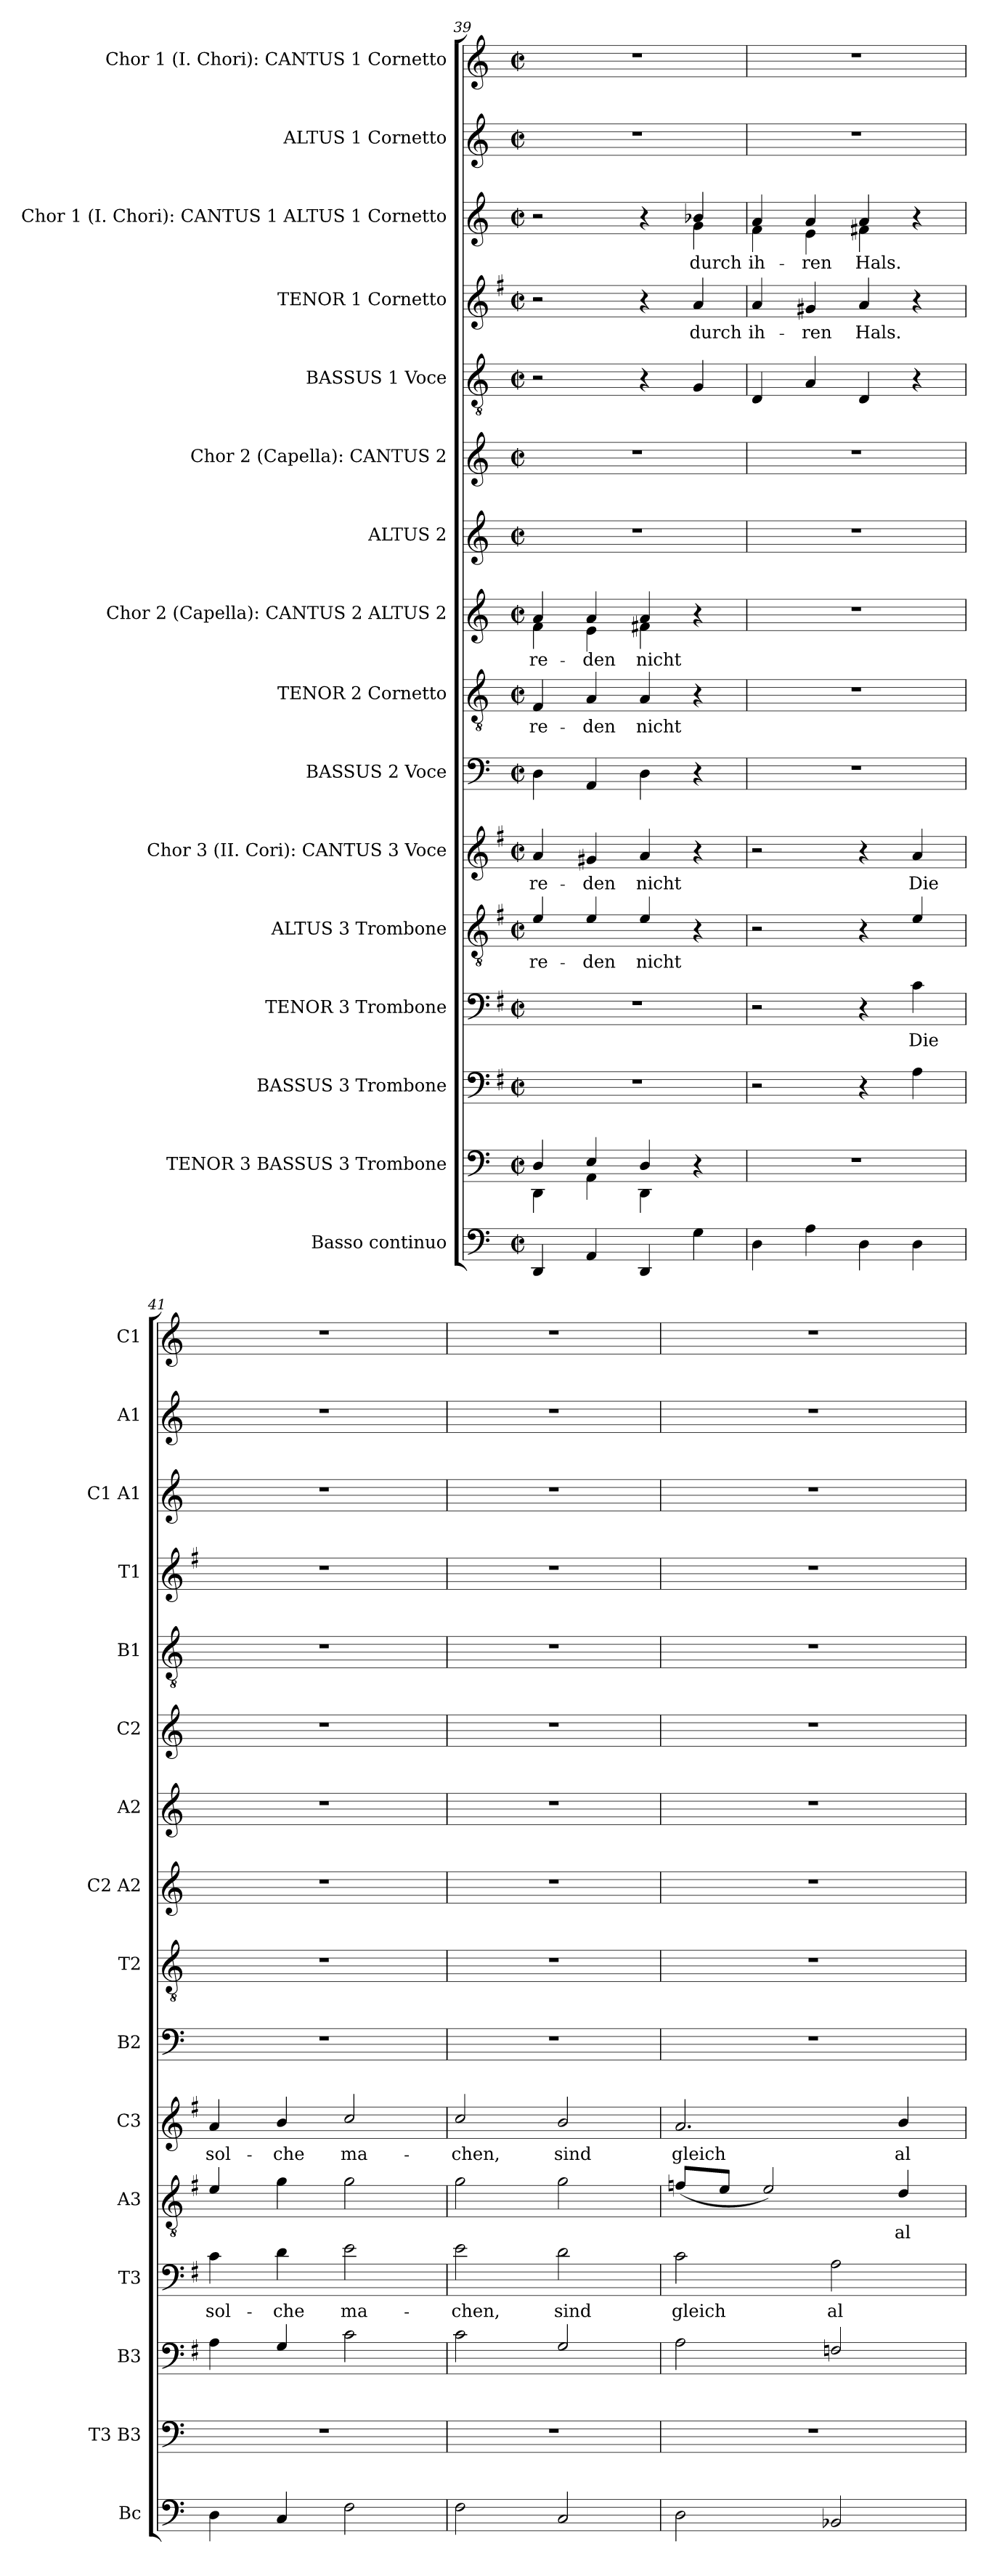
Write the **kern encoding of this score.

**kern	**kern	**kern	**kern	**text	**kern	**text	**kern	**text	**kern	**kern	**text	**kern	**text	**kern	**kern	**kern	**kern	**text	**kern	**text	**kern	**kern
*part16	*part15	*part14	*part13	*part13	*part12	*part12	*part11	*part11	*part10	*part9	*part9	*part8	*part8	*part7	*part6	*part5	*part4	*part4	*part3	*part3	*part2	*part1
*staff16	*staff15	*staff14	*staff13	*staff13	*staff12	*staff12	*staff11	*staff11	*staff10	*staff9	*staff9	*staff8	*staff8	*staff7	*staff6	*staff5	*staff4	*staff4	*staff3	*staff3	*staff2	*staff1
*I"Basso continuo	*I"TENOR 3 BASSUS 3 Trombone	*I"BASSUS 3 Trombone	*I"TENOR 3 Trombone	*	*I"ALTUS 3 Trombone	*	*I"Chor 3 (II. Cori): CANTUS 3 Voce	*	*I"BASSUS 2 Voce	*I"TENOR 2 Cornetto	*	*I"Chor 2 (Capella): CANTUS 2 ALTUS 2	*	*I"ALTUS 2	*I"Chor 2 (Capella): CANTUS 2	*I"BASSUS 1 Voce	*I"TENOR 1 Cornetto	*	*I"Chor 1 (I. Chori): CANTUS 1 ALTUS 1 Cornetto	*	*I"ALTUS 1 Cornetto	*I"Chor 1 (I. Chori): CANTUS 1 Cornetto
*I'Bc	*I'T3 B3	*I'B3	*I'T3	*	*I'A3	*	*I'C3	*	*I'B2	*I'T2	*	*I'C2 A2	*	*I'A2	*I'C2	*I'B1	*I'T1	*	*I'C1 A1	*	*I'A1	*I'C1
*clefF4	*clefF4	*clefF4	*clefF4	*	*clefGv2	*	*clefG2	*	*clefF4	*clefGv2	*	*clefG2	*	*clefG2	*clefG2	*clefGv2	*clefG2	*	*clefG2	*	*clefG2	*clefG2
*	*	*ITrd4c7	*ITrd4c7	*	*ITrd4c7	*	*ITrd4c7	*	*	*	*	*	*	*	*	*	*ITrd4c7	*	*	*	*	*
*k[]	*k[]	*k[]	*k[]	*	*k[]	*	*k[]	*	*k[]	*k[]	*	*k[]	*	*k[]	*k[]	*k[]	*k[]	*	*k[]	*	*k[]	*k[]
*M2/2	*M2/2	*M2/2	*M2/2	*	*M2/2	*	*M2/2	*	*M2/2	*M2/2	*	*M2/2	*	*M2/2	*M2/2	*M2/2	*M2/2	*	*M2/2	*	*M2/2	*M2/2
*met(c|)	*met(c|)	*met(c|)	*met(c|)	*	*met(c|)	*	*met(c|)	*	*met(c|)	*met(c|)	*	*met(c|)	*	*met(c|)	*met(c|)	*met(c|)	*met(c|)	*	*met(c|)	*	*met(c|)	*met(c|)
=39	=39	=39	=39	=39	=39	=39	=39	=39	=39	=39	=39	=39	=39	=39	=39	=39	=39	=39	=39	=39	=39	=39
*	*^	*	*	*	*	*	*	*	*	*	*	*^	*	*	*	*	*	*	*^	*	*	*
4DD/	4D/	4DD\	1r	1r	.	4A/	re-	4d/	re-	4D\	4F/	re-	4a/	4f\	re-	1r	1r	2r	2r	.	2r	2ryy	.	1r	1r
4AA/	4E/	4AA\	.	.	.	4A/	den	4c#X/	den	4AA/	4A/	den	4a/	4e\	den	.	.	.	.	.	.	.	.	.	.
4DD/	4D/	4DD\	.	.	.	4A/	nicht	4d/	nicht	4D\	4A/	nicht	4a/	4f#X\	nicht	.	.	4r	4r	.	4r	4ryy	.	.	.
4G\	4r	4ryy	.	.	.	4r	.	4r	.	4r	4r	.	4r	4ryy	.	.	.	4G/	4d/	durch	4b-X/	4g\	durch	.	.
*	*v	*v	*	*	*	*	*	*	*	*	*	*	*v	*v	*	*	*	*	*	*	*	*	*	*	*
!!LO:LB:g=z
=40	=40	=40	=40	=40	=40	=40	=40	=40	=40	=40	=40	=40	=40	=40	=40	=40	=40	=40	=40	=40	=40	=40	=40
4D\	1r	2r	2r	.	2r	.	2r	.	1r	1r	.	1r	.	1r	1r	4D/	4d/	ih-	4a/	4f\	ih-	1r	1r
4A\	.	.	.	.	.	.	.	.	.	.	.	.	.	.	.	4A/	4c#X/	ren	4a/	4e\	ren	.	.
4D\	.	4r	4r	.	4r	.	4r	.	.	.	.	.	.	.	.	4D/	4d/	Hals.	4a/	4f#X\	Hals.	.	.
4D\	.	4D\	4F\	Die	4A/	.	4d/	Die	.	.	.	.	.	.	.	4r	4r	.	4r	4ryy	.	.	.
*	*	*	*	*	*	*	*	*	*	*	*	*	*	*	*	*	*	*	*v	*v	*	*	*
=41	=41	=41	=41	=41	=41	=41	=41	=41	=41	=41	=41	=41	=41	=41	=41	=41	=41	=41	=41	=41	=41	=41
4D\	1r	4D\	4F\	sol-	4A/	.	4d/	sol-	1r	1r	.	1r	.	1r	1r	1r	1r	.	1r	.	1r	1r
4C/	.	4C/	4G\	che	4c\	.	4e/	che	.	.	.	.	.	.	.	.	.	.	.	.	.	.
2F\	.	2F\	2A\	ma-	2c\	.	2f/	ma-	.	.	.	.	.	.	.	.	.	.	.	.	.	.
=42	=42	=42	=42	=42	=42	=42	=42	=42	=42	=42	=42	=42	=42	=42	=42	=42	=42	=42	=42	=42	=42	=42
2F\	1r	2F\	2A\	chen,	2c\	.	2f/	chen,	1r	1r	.	1r	.	1r	1r	1r	1r	.	1r	.	1r	1r
2C/	.	2C/	2G\	sind	2c\	.	2e/	sind	.	.	.	.	.	.	.	.	.	.	.	.	.	.
=43	=43	=43	=43	=43	=43	=43	=43	=43	=43	=43	=43	=43	=43	=43	=43	=43	=43	=43	=43	=43	=43	=43
2D\	1r	2D\	2F\	gleich	(8B-X/L	.	2.d/	gleich	1r	1r	.	1r	.	1r	1r	1r	1r	.	1r	.	1r	1r
.	.	.	.	.	8A/J	.	.	.	.	.	.	.	.	.	.	.	.	.	.	.	.	.
.	.	.	.	.	2A/)	.	.	.	.	.	.	.	.	.	.	.	.	.	.	.	.	.
2BB-X/	.	2BB-X/	2D\	al-	.	.	.	.	.	.	.	.	.	.	.	.	.	.	.	.	.	.
.	.	.	.	.	4G/	al-	4e/	al-	.	.	.	.	.	.	.	.	.	.	.	.	.	.
=	=	=	=	=	=	=	=	=	=	=	=	=	=	=	=	=	=	=	=	=	=	=
*-	*-	*-	*-	*-	*-	*-	*-	*-	*-	*-	*-	*-	*-	*-	*-	*-	*-	*-	*-	*-	*-	*-
